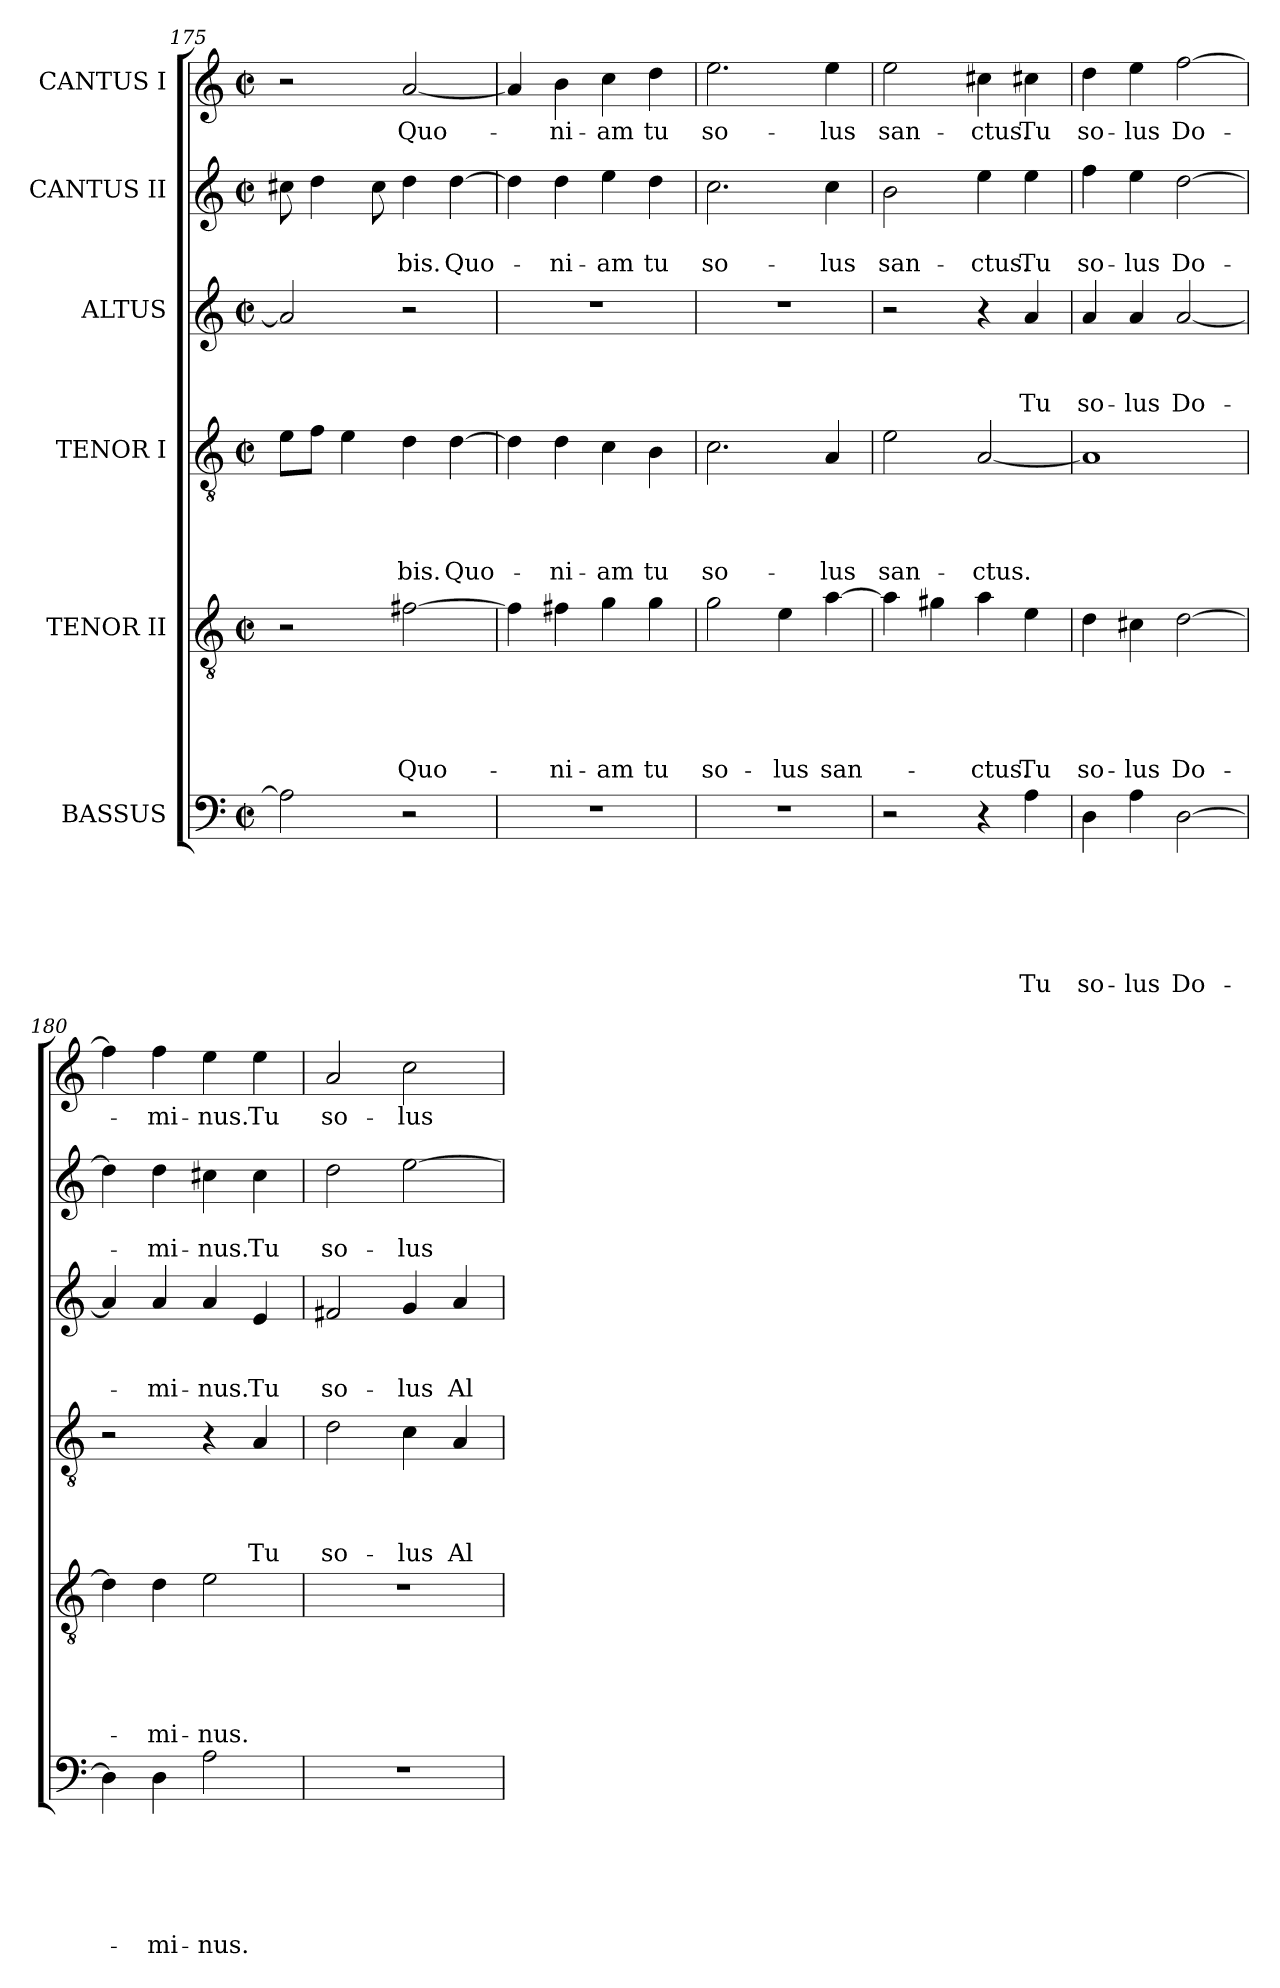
**kern	**text	**text	**text	**text	**text	**text	**kern	**text	**text	**text	**text	**text	**kern	**text	**text	**text	**text	**kern	**text	**text	**text	**kern	**text	**text	**kern	**text
*part6	*part6	*part6	*part6	*part6	*part6	*part6	*part5	*part5	*part5	*part5	*part5	*part5	*part4	*part4	*part4	*part4	*part4	*part3	*part3	*part3	*part3	*part2	*part2	*part2	*part1	*part1
*staff6	*staff6	*staff6	*staff6	*staff6	*staff6	*staff6	*staff5	*staff5	*staff5	*staff5	*staff5	*staff5	*staff4	*staff4	*staff4	*staff4	*staff4	*staff3	*staff3	*staff3	*staff3	*staff2	*staff2	*staff2	*staff1	*staff1
*I"BASSUS	*	*	*	*	*	*	*I"TENOR II	*	*	*	*	*	*I"TENOR I	*	*	*	*	*I"ALTUS	*	*	*	*I"CANTUS II	*	*	*I"CANTUS I	*
*clefF4	*	*	*	*	*	*	*clefGv2	*	*	*	*	*	*clefGv2	*	*	*	*	*clefG2	*	*	*	*clefG2	*	*	*clefG2	*
*k[]	*	*	*	*	*	*	*k[]	*	*	*	*	*	*k[]	*	*	*	*	*k[]	*	*	*	*k[]	*	*	*k[]	*
*C:	*	*	*	*	*	*	*C:	*	*	*	*	*	*C:	*	*	*	*	*C:	*	*	*	*C:	*	*	*C:	*
*M2/2	*	*	*	*	*	*	*M2/2	*	*	*	*	*	*M2/2	*	*	*	*	*M2/2	*	*	*	*M2/2	*	*	*M2/2	*
*met(c|)	*	*	*	*	*	*	*met(c|)	*	*	*	*	*	*met(c|)	*	*	*	*	*met(c|)	*	*	*	*met(c|)	*	*	*met(c|)	*
=175	=175	=175	=175	=175	=175	=175	=175	=175	=175	=175	=175	=175	=175	=175	=175	=175	=175	=175	=175	=175	=175	=175	=175	=175	=175	=175
2A\]	.	.	.	.	.	.	2r	.	.	.	.	.	8e\L	.	.	.	.	2a/]	.	.	.	8cc#X\	.	.	2r	.
.	.	.	.	.	.	.	.	.	.	.	.	.	8f\J	.	.	.	.	.	.	.	.	4dd\	.	.	.	.
.	.	.	.	.	.	.	.	.	.	.	.	.	4e\	.	.	.	.	.	.	.	.	.	.	.	.	.
.	.	.	.	.	.	.	.	.	.	.	.	.	.	.	.	.	.	.	.	.	.	8cc#\	.	.	.	.
2r	.	.	.	.	.	.	[2f#X\	.	.	.	.	Quo-	4d\	.	.	.	-bis.	2r	.	.	.	4dd\	.	-bis.	[2a/	Quo-
.	.	.	.	.	.	.	.	.	.	.	.	.	[4d\	.	.	.	Quo-	.	.	.	.	[4dd\	.	Quo-	.	.
=176	=176	=176	=176	=176	=176	=176	=176	=176	=176	=176	=176	=176	=176	=176	=176	=176	=176	=176	=176	=176	=176	=176	=176	=176	=176	=176
1r	.	.	.	.	.	.	4f#\]	.	.	.	.	.	4d\]	.	.	.	.	1r	.	.	.	4dd\]	.	.	4a/]	.
.	.	.	.	.	.	.	4f#X\	.	.	.	.	-ni-	4d\	.	.	.	-ni-	.	.	.	.	4dd\	.	-ni-	4b\	-ni-
.	.	.	.	.	.	.	4g\	.	.	.	.	-am	4c\	.	.	.	-am	.	.	.	.	4ee\	.	-am	4cc\	-am
.	.	.	.	.	.	.	4g\	.	.	.	.	tu	4B\	.	.	.	tu	.	.	.	.	4dd\	.	tu	4dd\	tu
=177	=177	=177	=177	=177	=177	=177	=177	=177	=177	=177	=177	=177	=177	=177	=177	=177	=177	=177	=177	=177	=177	=177	=177	=177	=177	=177
1r	.	.	.	.	.	.	2g\	.	.	.	.	so-	2.c\	.	.	.	so-	1r	.	.	.	2.cc\	.	so-	2.ee\	so-
.	.	.	.	.	.	.	4e\	.	.	.	.	-lus	.	.	.	.	.	.	.	.	.	.	.	.	.	.
.	.	.	.	.	.	.	[4a\	.	.	.	.	san-	4A/	.	.	.	-lus	.	.	.	.	4cc\	.	-lus	4ee\	-lus
!!LO:LB:g=z
=178	=178	=178	=178	=178	=178	=178	=178	=178	=178	=178	=178	=178	=178	=178	=178	=178	=178	=178	=178	=178	=178	=178	=178	=178	=178	=178
2r	.	.	.	.	.	.	4a\]	.	.	.	.	.	2e\	.	.	.	san-	2r	.	.	.	2b\	.	san-	2ee\	san-
.	.	.	.	.	.	.	4g#X\	.	.	.	.	.	.	.	.	.	.	.	.	.	.	.	.	.	.	.
4r	.	.	.	.	.	.	4a\	.	.	.	.	-ctus.	[2A/	.	.	.	-ctus.	4r	.	.	.	4ee\	.	-ctus.	4cc#\	-ctus.
4A\	.	.	.	.	.	Tu	4e\	.	.	.	.	Tu	.	.	.	.	.	4a/	.	.	Tu	4ee\	.	Tu	4cc#X\	Tu
=179	=179	=179	=179	=179	=179	=179	=179	=179	=179	=179	=179	=179	=179	=179	=179	=179	=179	=179	=179	=179	=179	=179	=179	=179	=179	=179
4D\	.	.	.	.	.	so-	4d\	.	.	.	.	so-	1A]	.	.	.	.	4a/	.	.	so-	4ff\	.	so-	4dd\	so-
4A\	.	.	.	.	.	-lus	4c#X\	.	.	.	.	-lus	.	.	.	.	.	4a/	.	.	-lus	4ee\	.	-lus	4ee\	-lus
[2D\	.	.	.	.	.	Do-	[2d\	.	.	.	.	Do-	.	.	.	.	.	[2a/	.	.	Do-	[2dd\	.	Do-	[2ff\	Do-
=180	=180	=180	=180	=180	=180	=180	=180	=180	=180	=180	=180	=180	=180	=180	=180	=180	=180	=180	=180	=180	=180	=180	=180	=180	=180	=180
4D\]	.	.	.	.	.	.	4d\]	.	.	.	.	.	2r	.	.	.	.	4a/]	.	.	.	4dd\]	.	.	4ff\]	.
4D\	.	.	.	.	.	-mi-	4d\	.	.	.	.	-mi-	.	.	.	.	.	4a/	.	.	-mi-	4dd\	.	-mi-	4ff\	-mi-
2A\	.	.	.	.	.	-nus.	2e\	.	.	.	.	-nus.	4r	.	.	.	.	4a/	.	.	-nus.	4cc#X\	.	-nus.	4ee\	-nus.
.	.	.	.	.	.	.	.	.	.	.	.	.	4A/	.	.	.	Tu	4e/	.	.	Tu	4cc#\	.	Tu	4ee\	Tu
=181	=181	=181	=181	=181	=181	=181	=181	=181	=181	=181	=181	=181	=181	=181	=181	=181	=181	=181	=181	=181	=181	=181	=181	=181	=181	=181
1r	.	.	.	.	.	.	1r	.	.	.	.	.	2d\	.	.	.	so-	2f#X/	.	.	so-	2dd\	.	so-	2a/	so-
.	.	.	.	.	.	.	.	.	.	.	.	.	4c\	.	.	.	-lus	4g/	.	.	-lus	[2ee\	.	-lus	2cc\	-lus
.	.	.	.	.	.	.	.	.	.	.	.	.	4A/	.	.	.	Al-	4a/	.	.	Al-	.	.	.	.	.
=	=	=	=	=	=	=	=	=	=	=	=	=	=	=	=	=	=	=	=	=	=	=	=	=	=	=
*-	*-	*-	*-	*-	*-	*-	*-	*-	*-	*-	*-	*-	*-	*-	*-	*-	*-	*-	*-	*-	*-	*-	*-	*-	*-	*-
